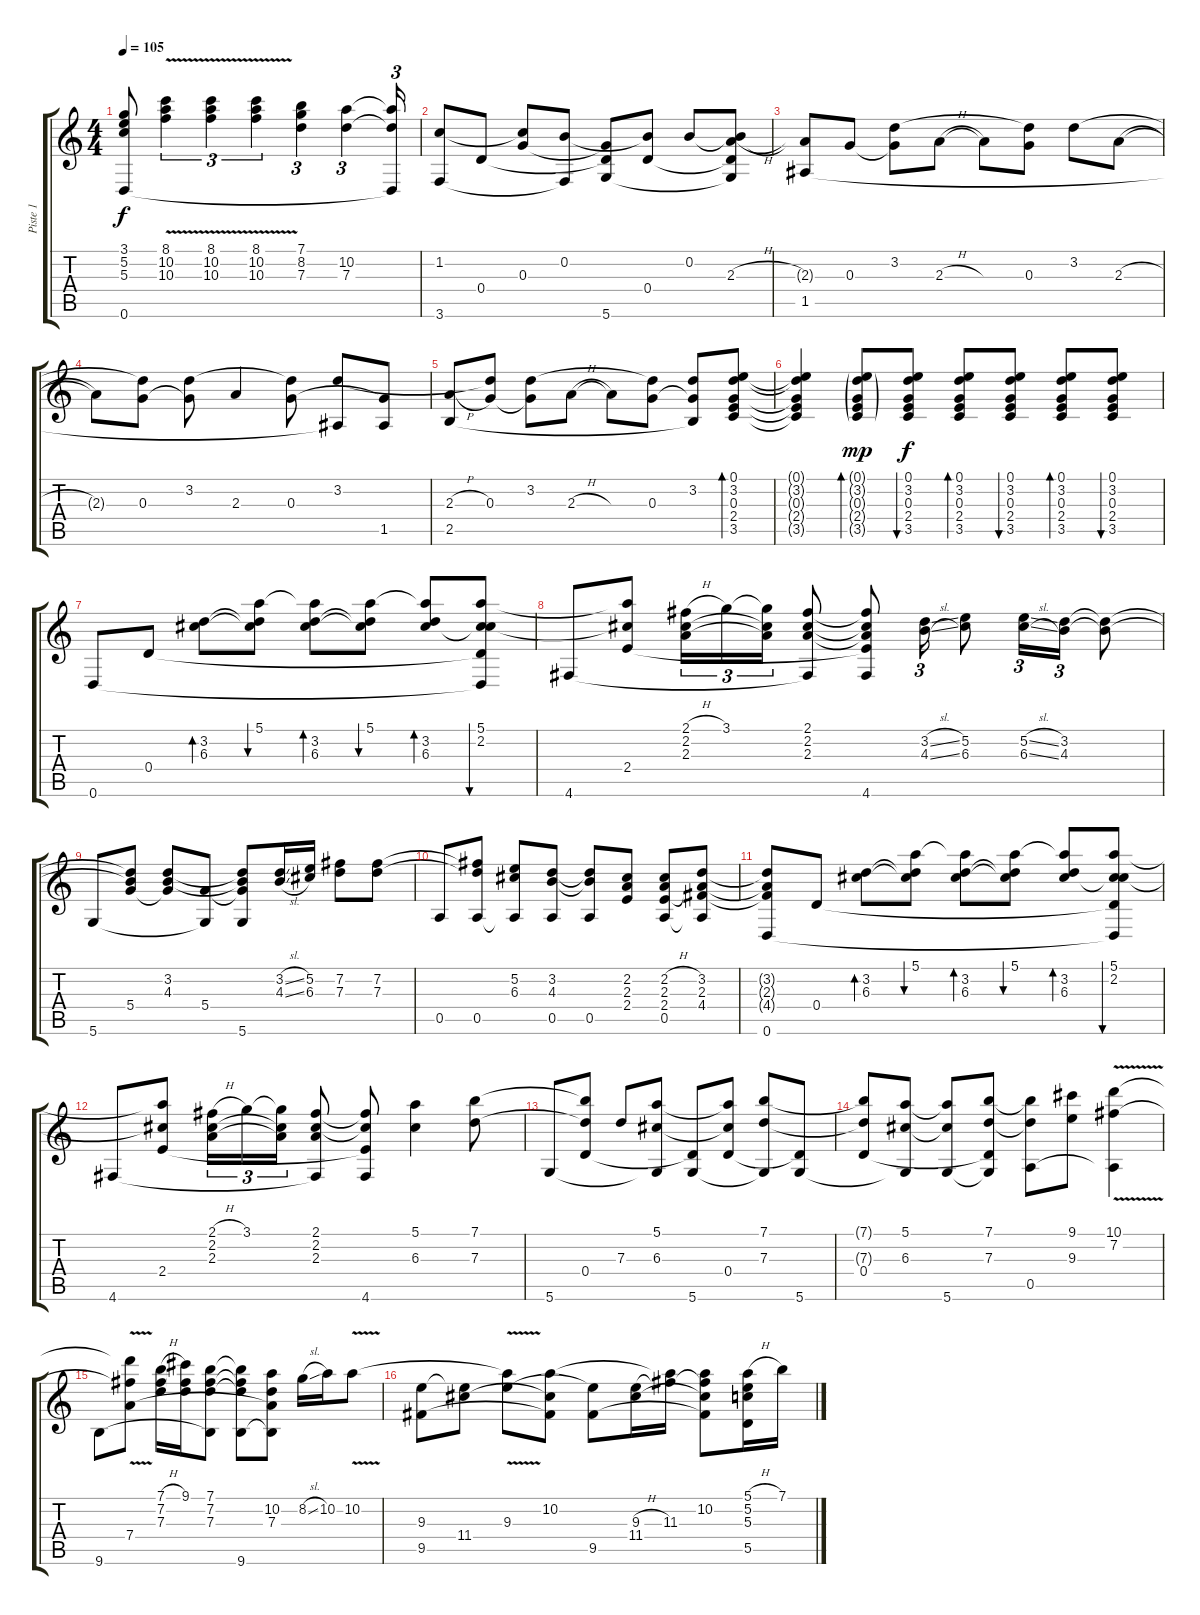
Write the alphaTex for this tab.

\track ("Piste 1" "Piste 1") {instrument acousticguitarnylon}
\staff {score tabs}
\tuning (E4 B3 G3 D3 A2 D2) {hide}
\ts (4 4)
\tempo 105
\clef g2
\ks c
(3.1{t} 5.2{t} 5.3{t} 0.6).8{dy f} (8.1{v} 10.2 10.3).4{tu (3 2)} (8.1{v} 10.2 10.3).4{tu (3 2)} (8.1{v} 10.2 10.3).4{tu (3 2)} (7.1 8.2 7.3).4{tu (3 2)} (10.2 7.3).4{tu (3 2)} (10.2{t} 7.3{t} 0.6{t}).16{tu (3 2)} |
(1.2 3.6).8 0.4.8 (1.2{t} 0.3).8 (0.2 3.6{t}).8 (0.3{t} 0.4{t} 5.6).8 (0.2{t} 0.4).8 0.2.8 (0.2{t} 2.3{h} 0.4{t} 5.6{t}).8 |
(2.3{t} 1.5).8 0.3.8 (3.2 0.3{t}).8 2.3{h}.8 2.3{t}.8 (3.2{t} 0.3).8 3.2.8 2.3{h}.8 |
2.3{t}.8 (3.2{t} 0.3).8 (3.2 0.3{t}).8 2.3.4 (3.2{t} 0.3).8 (3.2 1.5{t}).8 (0.3{t} 1.5).8 |
(2.3{h} 2.5).8 (3.2{t} 0.3).8 (3.2 0.3{t}).8 2.3{h}.8 2.3{t}.8 (3.2{t} 0.3).8 (3.2 0.3{t} 2.5{t}).8 (0.1 3.2 0.3 2.4 3.5).8{bd 60} |
(0.1{t} 3.2{t} 0.3{t} 2.4{t} 3.5{t}).4 (0.1{g} 3.2{g} 0.3{g} 2.4{g} 3.5{g}).8{bd 60 dy mp} (0.1 3.2 0.3 2.4 3.5).8{bu 30 dy f} (0.1 3.2 0.3 2.4 3.5).8{bd 30} (0.1 3.2 0.3 2.4 3.5).8{bu 30} (0.1 3.2 0.3 2.4 3.5).8{bd 30} (0.1 3.2 0.3 2.4 3.5).8{bu 30} |
0.6.8 0.4.8 (3.2 6.3).8{bd 30} (5.1 3.2{t} 6.3{t}).8{bu 30} (5.1{t} 3.2 6.3).8{bd 30} (5.1 3.2{t} 6.3{t}).8{bu 30} (5.1{t} 3.2 6.3).8{bd 30} (5.1 2.2 6.3{t} 0.4{t} 0.6{t}).8{bu 30} |
4.6.8 (5.1{t} 2.2{t} 2.4).8 (2.1{h} 2.2 2.3).16{tu (3 2)} 3.1.16{tu (3 2)} (3.1{t} 2.2{t} 2.3{t}).16{tu (3 2)} (2.1 2.2 2.3 4.6{t}).8 (2.1{t} 2.2{t} 2.3{t} 2.4{t} 4.6).8 (3.2{sl} 4.3{sl}).16{tu (3 2)} (5.2 6.3).8 (5.2{sl} 6.3{sl}).16{tu (3 2)} (3.2 4.3).16{tu (3 2)} (3.2{t} 4.3{t}).8 |
5.6.8 (3.2{t} 4.3{t} 5.4).8 (3.2 4.3 5.4{t}).8 (5.4 5.6{t}).8 (3.2{t} 4.3{t} 5.4{t} 5.6).8 (3.2{sl} 4.3{sl}).16 (5.2 6.3).16 (7.2 7.3).8 (7.2 7.3).8 |
0.5.8 (7.2{t} 7.3{t} 0.5).8 (5.2 6.3 0.5{t}).8 (3.2 4.3 0.5).8 (3.2{t} 4.3{t} 0.5).8 (2.2 2.3 2.4).8 (2.2{h} 2.3 2.4{h} 0.5).8 (3.2 2.3 4.4 0.5{t}).8 |
(3.2{t} 2.3{t} 4.4{t} 0.6).8 0.4.8 (3.2 6.3).8{bd 30} (5.1 3.2{t} 6.3{t}).8{bu 30} (5.1{t} 3.2 6.3).8{bd 30} (5.1 3.2{t} 6.3{t}).8{bu 30} (5.1{t} 3.2 6.3).8{bd 30} (5.1 2.2 6.3{t} 0.4{t} 0.6{t}).8{bu 30} |
4.6.8 (5.1{t} 2.2{t} 2.4).8 (2.1{h} 2.2 2.3).16{tu (3 2)} 3.1.16{tu (3 2)} (3.1{t} 2.2{t} 2.3{t}).16{tu (3 2)} (2.1 2.2 2.3 4.6{t}).8 (2.1{t} 2.2{t} 2.4{t} 4.6).8 (5.1 6.3).4 (7.1 7.3).8 |
5.6.8 (7.1{t} 7.3{t} 0.4).8 7.3.8 (5.1 6.3 5.6{t}).8 (0.4{t} 5.6).8 (5.1{t} 6.3{t} 0.4).8 (7.1 7.3 5.6{t}).8 (0.4{t} 5.6).8 |
(7.1{t} 7.3{t} 0.4).8 (5.1 6.3 5.6{t}).8 (5.1{t} 6.3{t} 5.6).8 (7.1 7.3 0.4{t} 5.6{t}).8 (7.1{t} 7.3{t} 0.5).8 (9.1 9.3).8 (10.1{v} 7.2{v} 0.5{t}).4 |
9.6.8 (10.1{t} 7.2{t} 7.4).8 (7.1{h} 7.2 7.3).16 (9.1 7.2{t} 7.3{t}).16 (7.1 7.2 7.3 9.6{t}).8 (7.1{t} 7.2{t} 7.3{t} 9.6).8 (10.2 7.3 7.4{t} 9.6{t}).8 8.2{sl}.16 10.2.16 10.2{v}.8 |
(9.3 9.5).8 (9.3{t} 11.4).8 (10.2{t} 9.3).8 (10.2 11.4{t} 9.5{t}).8 (9.3{t} 9.5).8 (9.3{h} 11.4).16 (10.2{t} 11.3).16 (10.2 11.3{t} 11.4{t} 9.5{t}).8 (5.1{h} 5.2 5.3 5.5).16 7.1.16
